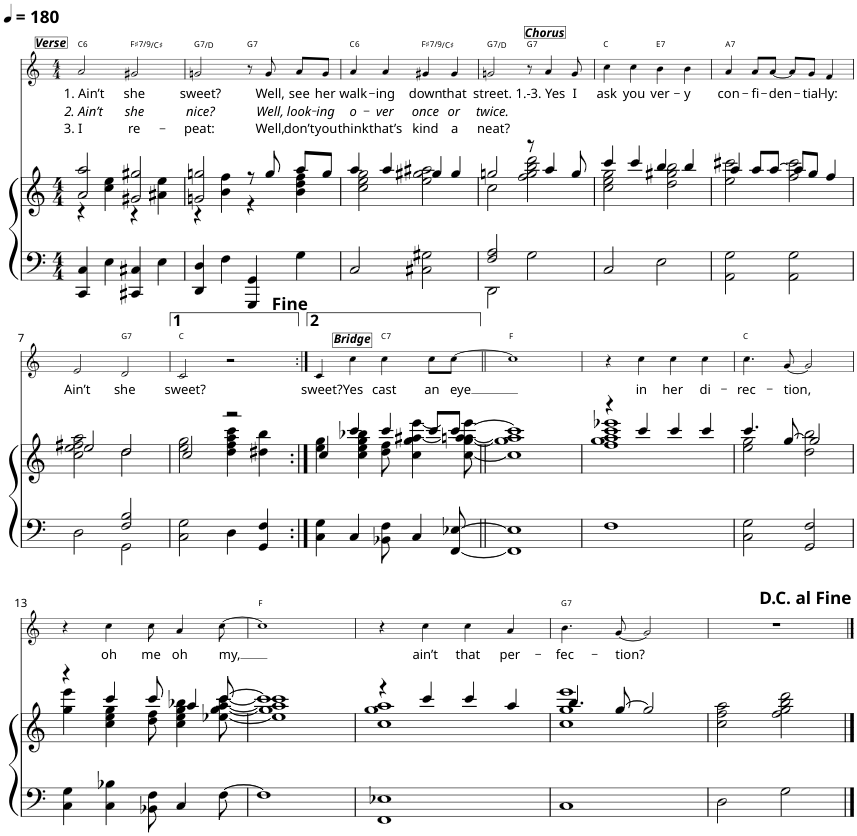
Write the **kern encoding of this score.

**kern	**kern	**kern	**text	**text	**text	**harte
*part2	*part2	*part1	*part1	*part1	*part1	*part1
*staff3	*staff2	*staff1	*staff1	*staff1	*staff1	*
*I"Piano	*	*I"Voice	*	*	*	*
*I'Pno	*	*I'V	*	*	*	*
*	*	*stria5	*	*	*	*
*clefF4	*clefG2	*clefG2	*	*	*	*
*k[]	*k[]	*k[]	*	*	*	*
*M4/4	*M4/4	*M4/4	*	*	*	*
*MM180	*MM180	*MM180	*	*	*	*
=1	=1	=1	=1	=1	=1	=1
*	*^	*	*	*	*	*
!	!	!	!LO:TX:a:Bi:t=Verse	!	!	!	!
!	!	!	!	!LO:LY:b	!LO:LY:b	!LO:LY:b	!LO:H:kt=6
4CC/ 4C/	2a/ 2aa/	4r	2a/	1. Ain’t	2. Ain’t	3. I	C:maj6
4E\	.	4cc\ 4ee\	.	.	.	.	.
!	!	!	!	!LO:LY:b	!LO:LY:b	!LO:LY:b	!LO:H:kt=7/9
4CC#X/ 4C#X/	2g#X/ 2gg#X/	4r	2g#X/	she	she	re-	F#:maj/5
4E\	.	4a#X\ 4ee\	.	.	.	.	.
=2	=2	=2	=2	=2	=2	=2	=2
!	!	!	!	!LO:LY:b	!LO:LY:b	!LO:LY:b	!LO:H:kt=7
4DD/ 4D/	2gn/ 2ggn/	4r	2gn/	sweet?	nice?	-peat:	G:7/5
4F\	.	4b\ 4ff\	.	.	.	.	.
!	!	!	!	!	!	!	!LO:H:kt=7
4GGG/ 4GG/	8r	4r	8r	.	.	.	G:7
!	!	!	!	!LO:LY:b	!LO:LY:b	!LO:LY:b	!
.	8gg/	.	8g/	Well,	Well,	Well,	.
!	!	!	!	!LO:LY:b	!LO:LY:b	!LO:LY:b	!
4G\	8aa/L	4b\ 4dd\ 4ff\	8a/L	see	look-	don’t	.
!	!	!	!	!LO:LY:b	!LO:LY:b	!LO:LY:b	!
.	8gg/J	.	8g/J	her	-ing	you	.
=3	=3	=3	=3	=3	=3	=3	=3
!	!	!	!	!LO:LY:b	!LO:LY:b	!LO:LY:b	!LO:H:kt=6
2C/	4aa/	2cc\ 2ee\ 2gg\	4a/	walk-	o-	think	C:maj6
!	!	!	!	!LO:LY:b	!LO:LY:b	!LO:LY:b	!
.	4aa/	.	4a/	-ing	-ver	that’s	.
!	!	!	!	!LO:LY:b	!LO:LY:b	!LO:LY:b	!LO:H:kt=7/9
2C#X\ 2G#X\	4gg#X/	2ee\ 2gg#\ 2aa#X\	4g#X/	down	once	kind	F#:maj/5
!	!	!	!	!LO:LY:b	!LO:LY:b	!LO:LY:b	!
.	4gg#/	.	4g#/	that	or	a	.
=4	=4	=4	=4	=4	=4	=4	=4
*^	*	*	*	*	*	*	*
!	!	!	!	!	!LO:LY:b	!LO:LY:b	!LO:LY:b	!LO:H:kt=7
2F/ 2A/	2DD\	2ggn/	2cc\	2gn/	street.	twice.	neat?	G:7/5
!	!	!	!	!	!	!	!	!LO:H:kt=7
2G\	2ryy	8r	2ff\ 2gg\ 2bb\ 2ddd\	8r	.	.	.	G:7
!	!	!	!	!LO:TX:a:Bi:t=Chorus	!	!	!	!
!	!	!	!	!	!LO:LY:b	!	!	!
.	.	4aa/	.	4a/	1.-3. Yes	.	.	.
!	!	!	!	!	!LO:LY:b	!	!	!
.	.	8gg/	.	8g/	I	.	.	.
*v	*v	*	*	*	*	*	*	*
=5	=5	=5	=5	=5	=5	=5	=5
!	!	!	!	!LO:LY:b	!	!	!
2C/	4ccc/	2cc\ 2ee\ 2gg\	4cc\	-ask	.	.	C:maj
!	!	!	!	!LO:LY:b	!	!	!
.	4ccc/	.	4cc\	you	.	.	.
!	!	!	!	!LO:LY:b	!	!	!LO:H:kt=7
2E\	4bb/	2dd\ 2gg#X\ 2bb\	4b\	ver-	.	.	E:7
!	!	!	!	!LO:LY:b	!	!	!
.	4bb/	.	4b\	-y	.	.	.
=6	=6	=6	=6	=6	=6	=6	=6
!	!	!	!	!LO:LY:b	!	!	!LO:H:kt=7
2AA\ 2G\	4aa/	2ee\ 2ccc#X\	4a/	con-	.	.	A:7
!	!	!	!	!LO:LY:b	!	!	!
.	8aa/L	.	8a/L	-fi-	.	.	.
!	!	!	!	!LO:LY:b	!	!	!
.	[8aa/J	.	[8a/J	-den-	.	.	.
2AA\ 2G\	8aa/L]	2ff\ 2ccc#\	8a/L]	.	.	.	.
!	!	!	!	!LO:LY:b	!	!	!
.	8gg/J	.	8g/J	-tial-	.	.	.
!	!	!	!	!LO:LY:b	!	!	!
.	4ff/	.	4f/	-ly:	.	.	.
!!LO:LB:g=z
=7	=7	=7	=7	=7	=7	=7	=7
*^	*	*	*	*	*	*	*
!	!	!	!	!	!LO:LY:b	!	!	!
2D\	2ryy	2ee/	2cc\ 2ee\ 2ff#X\ 2aa\	2e/	Ain’t	.	.	.
!	!	!	!	!	!LO:LY:b	!	!	!LO:H:kt=7
2F/ 2B/	2GG\	2dd/	2dd\	2d/	she	.	.	G:7
=8	=8	=8	=8	=8	=8	=8	=8	=8
!	!	!	!	!	!LO:LY:b	!	!	!
*v	*v	*	*	*	*	*	*	*
2C\ 2G\	2cc/	2ee\ 2gg\	2c/	sweet?	.	.	C:maj
4D\	2r	4dd\ 4ff\ 4aa\ 4ccc\	2r	.	.	.	.
4GG/ 4F/	.	4dd#X\ 4bb\	.	.	.	.	.
=9:|!	=9:|!	=9:|!	=9:|!	=9:|!	=9:|!	=9:|!	=9:|!
!	!	!	!	!LO:LY:b	!	!	!
4C\ 4G\	4cc/	4ee\ 4gg\	4c/	sweet?	.	.	.
!	!	!	!LO:TX:a:Bi:t=Bridge	!	!	!	!
!	!	!	!	!LO:LY:b	!	!	!
4C/	4ccc/	4cc\ 4ee\ 4gg\ 4bb-X\	4cc\	Yes	.	.	.
!	!	!	!	!LO:LY:b	!	!	!LO:H:kt=7
8BB-X\ 8F\	4ccc/	8dd\ 8ff\	4cc\	cast	.	.	C:7
4C/	.	4cc\ 4gg\ [4aa#X\ [4eee\	.	.	.	.	.
!	!	!	!	!LO:LY:b	!	!	!
.	8ccc/L	.	8cc\L	an	.	.	.
!	!	!	!	!LO:LY:b	!	!	!
[8FF/ [8E-X/	[8ccc/J	[8cc\ [8gg\ [8aan\ 8aa#\] 8eee\]	[8cc\J	eye	.	.	.
=10||	=10||	=10||	=10||	=10||	=10||	=10||	=10||
1FF] 1E-]	1ccc]	1cc] 1gg] 1aa]	1cc]	.	.	.	F:maj
=11	=11	=11	=11	=11	=11	=11	=11
1F	4r	1ff 1gg 1aa 1ccc 1eee-X	4r	.	.	.	.
!	!	!	!	!LO:LY:b	!	!	!
.	4ccc/	.	4cc\	in	.	.	.
!	!	!	!	!LO:LY:b	!	!	!
.	4ccc/	.	4cc\	her	.	.	.
!	!	!	!	!LO:LY:b	!	!	!
.	4ccc/	.	4cc\	di-	.	.	.
=12	=12	=12	=12	=12	=12	=12	=12
!	!	!	!	!LO:LY:b	!	!	!
2C\ 2G\	4.ccc/	2ee\ 2gg\	4.cc\	-rec-	.	.	C:maj
!	!	!	!	!LO:LY:b	!	!	!
.	[8gg/	.	[8g/	-tion,	.	.	.
2GG/ 2F/	2gg/]	2dd\ 2bb\	2g/]	.	.	.	.
!!LO:LB:g=z
=13	=13	=13	=13	=13	=13	=13	=13
4C\ 4G\	4r	4gg\ 4eee\	4r	.	.	.	.
!	!	!	!	!LO:LY:b	!	!	!
4C\ 4B-X\	4ccc/	4cc\ 4ee\ 4gg\	4cc\	oh	.	.	.
!	!	!	!	!LO:LY:b	!	!	!
8BB-X\ 8F\	8ccc/	8dd\ 8ff\	8cc\	me	.	.	.
!	!	!	!	!LO:LY:b	!	!	!
4C/	4aa/	4cc\ 4ee\ 4gg\ 4bb-X\	4a/	oh	.	.	.
!	!	!	!	!LO:LY:b	!	!	!
[8F\	[8ccc/	[8ee-X\ [8gg\ [8aa\ [8ccc\	[8cc\	my,	.	.	.
=14	=14	=14	=14	=14	=14	=14	=14
1F]	1ccc]	1ee-] 1gg] 1aa] 1ccc]	1cc]	.	.	.	F:maj
=15	=15	=15	=15	=15	=15	=15	=15
1FF 1E-X	4r	1cc 1gg 1aa	4r	.	.	.	.
!	!	!	!	!LO:LY:b	!	!	!
.	4ccc/	.	4cc\	ain’t	.	.	.
!	!	!	!	!LO:LY:b	!	!	!
.	4ccc/	.	4cc\	that	.	.	.
!	!	!	!	!LO:LY:b	!	!	!
.	4aa/	.	4a/	per-	.	.	.
=16	=16	=16	=16	=16	=16	=16	=16
!	!	!	!	!LO:LY:b	!	!	!LO:H:kt=7
1C	4.bb/	1cc 1gg 1eee	4.b\	-fec-	.	.	G:7
!	!	!	!	!LO:LY:b	!	!	!
.	[8gg/	.	[8g/	-tion?	.	.	.
.	2gg/]	.	2g/]	.	.	.	.
*	*v	*v	*	*	*	*	*
=17	=17	=17	=17	=17	=17	=17
2D\	2cc\ 2ff\ 2aa\	1r	.	.	.	.
2G\	2ff\ 2gg\ 2bb\ 2ddd\	.	.	.	.	.
==	==	==	==	==	==	==
*-	*-	*-	*-	*-	*-	*-
